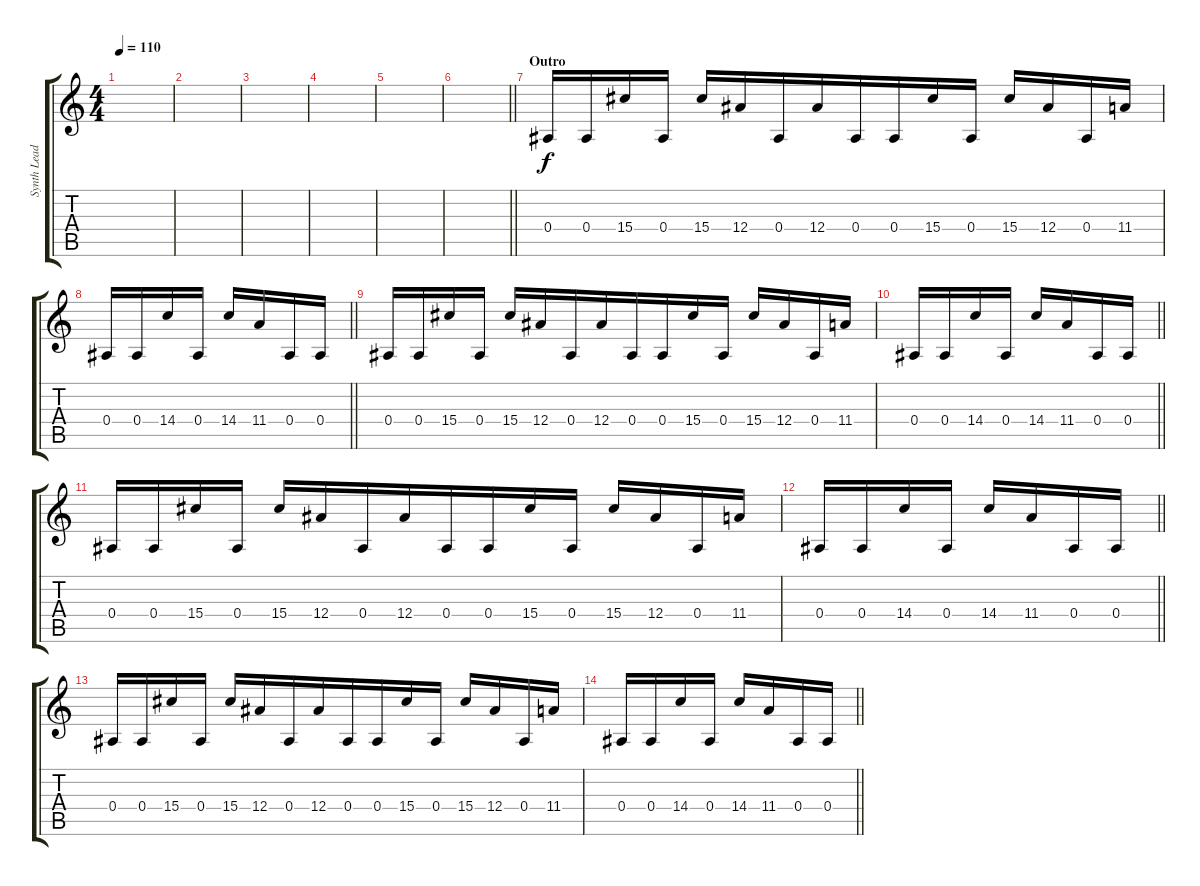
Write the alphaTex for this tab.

\track ("Synth Lead" "Synth Lead") {instrument lead2sawtooth}
\staff {score tabs}
\tuning (C5 G4 Eb4 Bb3 F3 Bb2) {hide}
\ts (4 4)
\tempo 110
\clef g2
\ks c
|
|
|
|
|
\barLineRight lightlight
|
\section ("" "Outro")
0.4.16 0.4.16{beam merge} 15.4.16 0.4.16 15.4.16 12.4.16{beam merge} 0.4.16 12.4.16{beam merge} 0.4.16 0.4.16 15.4.16 0.4.16 15.4.16 12.4.16 0.4.16{beam merge} 11.4.16 |
\barLineRight lightlight
0.4.16 0.4.16{beam merge} 14.4.16 0.4.16 14.4.16 11.4.16{beam merge} 0.4.16{beam merge} 0.4.16 |
0.4.16 0.4.16{beam merge} 15.4.16 0.4.16 15.4.16 12.4.16{beam merge} 0.4.16 12.4.16{beam merge} 0.4.16 0.4.16 15.4.16 0.4.16 15.4.16 12.4.16 0.4.16{beam merge} 11.4.16 |
\barLineRight lightlight
0.4.16 0.4.16{beam merge} 14.4.16 0.4.16 14.4.16 11.4.16{beam merge} 0.4.16{beam merge} 0.4.16 |
0.4.16 0.4.16{beam merge} 15.4.16 0.4.16 15.4.16 12.4.16{beam merge} 0.4.16 12.4.16{beam merge} 0.4.16 0.4.16 15.4.16 0.4.16 15.4.16 12.4.16 0.4.16{beam merge} 11.4.16 |
\barLineRight lightlight
0.4.16 0.4.16{beam merge} 14.4.16 0.4.16 14.4.16 11.4.16{beam merge} 0.4.16{beam merge} 0.4.16 |
0.4.16 0.4.16{beam merge} 15.4.16 0.4.16 15.4.16 12.4.16{beam merge} 0.4.16 12.4.16{beam merge} 0.4.16 0.4.16 15.4.16 0.4.16 15.4.16 12.4.16 0.4.16{beam merge} 11.4.16 |
\barLineRight lightlight
0.4.16 0.4.16{beam merge} 14.4.16 0.4.16 14.4.16 11.4.16{beam merge} 0.4.16{beam merge} 0.4.16
